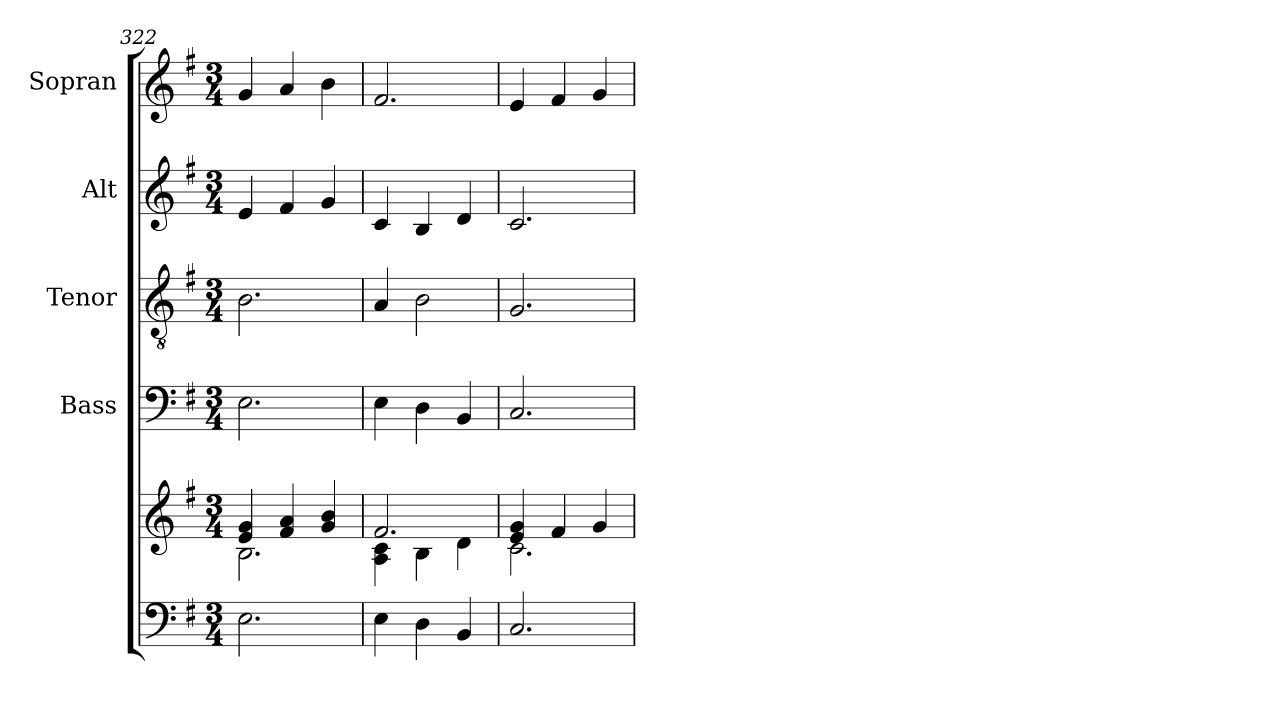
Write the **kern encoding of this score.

**kern	**kern	**kern	**kern	**kern	**kern
*part5	*part5	*part4	*part3	*part2	*part1
*staff6	*staff5	*staff4	*staff3	*staff2	*staff1
*	*	*I"Bass	*I"Tenor	*I"Alt	*I"Sopran
*	*	*I'B.	*I'T.	*I'A.	*I'S.
*clefF4	*clefG2	*clefF4	*clefGv2	*clefG2	*clefG2
*k[f#]	*k[f#]	*k[f#]	*k[f#]	*k[f#]	*k[f#]
*G:	*G:	*G:	*G:	*G:	*G:
*M3/4	*M3/4	*M3/4	*M3/4	*M3/4	*M3/4
=322	=322	=322	=322	=322	=322
*	*^	*	*	*	*
2.E\	4e/ 4g/	2.B\	2.E\	2.B\	4e/	4g/
.	4f#/ 4a/	.	.	.	4f#/	4a/
.	4g/ 4b/	.	.	.	4g/	4b\
=323	=323	=323	=323	=323	=323	=323
4E\	2.f#/	4A\ 4c\	4E\	4A/	4c/	2.f#/
4D\	.	4B\	4D\	2B\	4B/	.
4BB/	.	4d\	4BB/	.	4d/	.
=324	=324	=324	=324	=324	=324	=324
2.C/	4e/ 4g/	2.c\	2.C/	2.G/	2.c/	4e/
.	4f#/	.	.	.	.	4f#/
.	4g/	.	.	.	.	4g/
*	*v	*v	*	*	*	*
=	=	=	=	=	=
*-	*-	*-	*-	*-	*-
